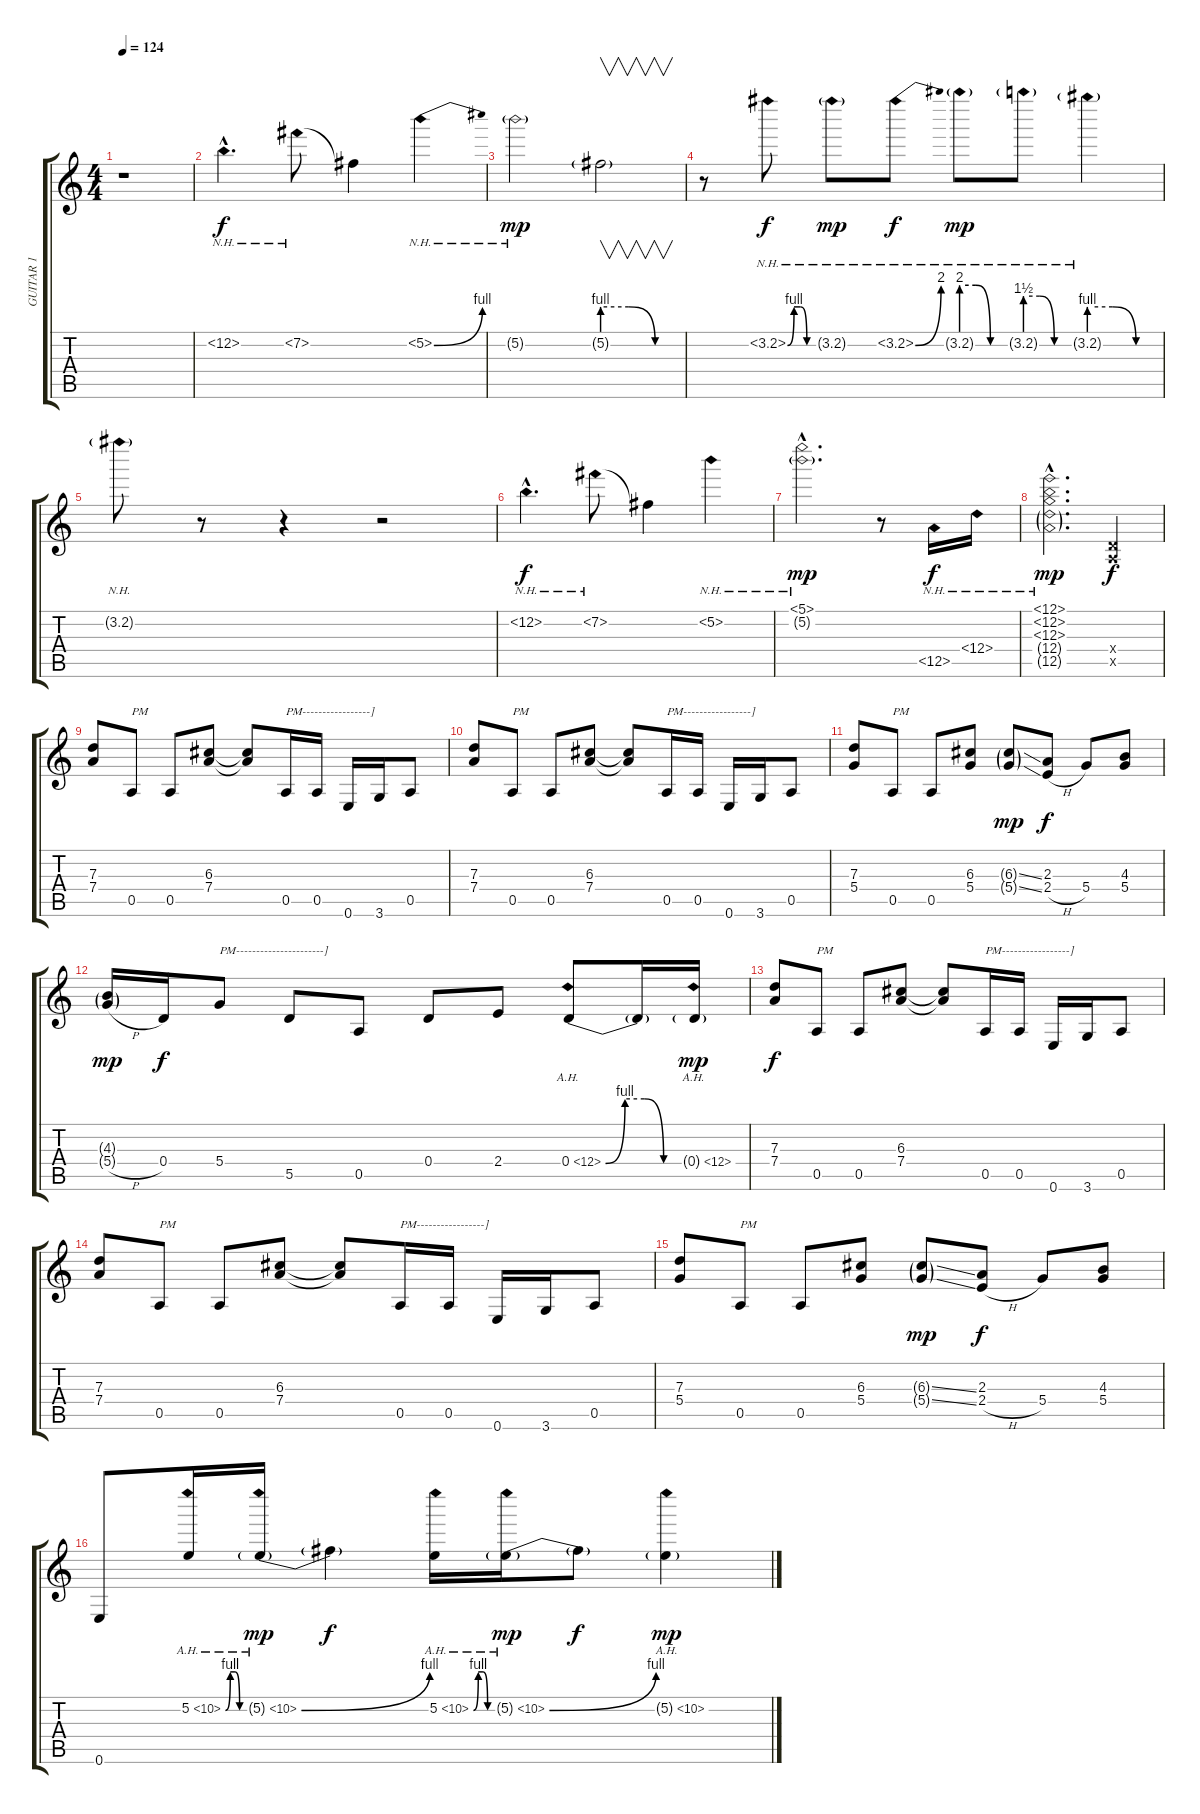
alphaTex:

\track ("GUITAR 1" "GUITAR 1") {instrument overdrivenguitar}
\staff {score tabs}
\tuning (E4 B3 G3 D3 A2 E2) {hide}
\ts (4 4)
\tempo 124
\clef g2
\ks c
r.1{dy f instrument overdrivenguitar} |
12.2{nh hac}.4{d} 7.2{nh}.8 7.2{t}.4 5.2{be (bend 0 0 60 4) nh}.4 |
5.2{nh g}.2{dy mp} 5.2{be (custom 0 4 20 4 40 0 60 0) g}.2{v} |
r.8 3.2{be (custom 0 0 15 4 30 4 45 0 60 0) nh}.8{dy f} 3.2{nh g}.8{dy mp} 3.2{be (bend 0 0 60 8) nh}.8{dy f} 3.2{be (custom 0 8 20 8 40 0 60 0) nh g}.8{dy mp} 3.2{be (custom 0 6 20 6 40 0 60 0) nh g}.8 3.2{be (custom 0 4 20 4 40 0 60 0) nh g}.4 |
3.2{nh g}.8 r.8 r.4 r.2 |
12.2{nh hac}.4{d dy f} 7.2{nh}.8 7.2{t}.4 5.2{nh}.4 |
(5.1{nh hac} 5.2{nh g hac}).2{d dy mp} r.8 12.5{nh}.16{dy f} 12.4{nh}.16 |
(12.1{nh hac} 12.2{nh hac} 12.3{nh hac} 12.4{nh g hac} 12.5{nh g hac}).2{d dy mp} (0.4{x} 0.5{x}).4{dy f} |
(7.3 7.4).8 0.5.8{txt "PM"} 0.5.8 (6.3 7.4).8 (6.3{t} 7.4{t}).8 0.5.16{txt "PM-----------------]"} 0.5.16 0.6.16 3.6.16 0.5.8 |
(7.3 7.4).8 0.5.8{txt "PM"} 0.5.8 (6.3 7.4).8 (6.3{t} 7.4{t}).8 0.5.16{txt "PM-----------------]"} 0.5.16 0.6.16 3.6.16 0.5.8 |
(7.3 5.4).8 0.5.8{txt "PM"} 0.5.8 (6.3 5.4).8 (6.3{ss g} 5.4{ss g}).8{dy mp} (2.3 2.4{h}).8{dy f} 5.4.8 (4.3 5.4).8 |
(4.3{g} 5.4{h g}).16{dy mp} 0.4.16{dy f} 5.4.8{txt "PM----------------------]"} 5.5.8 0.5.8 0.4.8 2.4.8 0.4{be (custom 0 0 15 4 30 4 45 0 60 0) ah 12}.8 0.4{t}.16 0.4{ah 12 g}.16{dy mp} |
(7.3 7.4).8{dy f} 0.5.8{txt "PM"} 0.5.8 (6.3 7.4).8 (6.3{t} 7.4{t}).8 0.5.16{txt "PM-----------------]"} 0.5.16 0.6.16 3.6.16 0.5.8 |
(7.3 7.4).8 0.5.8{txt "PM"} 0.5.8 (6.3 7.4).8 (6.3{t} 7.4{t}).8 0.5.16{txt "PM-----------------]"} 0.5.16 0.6.16 3.6.16 0.5.8 |
(7.3 5.4).8 0.5.8{txt "PM"} 0.5.8 (6.3 5.4).8 (6.3{ss g} 5.4{ss g}).8{dy mp} (2.3 2.4{h}).8{dy f} 5.4.8 (4.3 5.4).8 |
0.6.8 5.2{be (custom 0 0 15 4 30 4 45 0 60 0) ah 5}.16 5.2{be (bend 0 0 60 4) ah 5 g}.16{dy mp} 5.2{t}.4{dy f} 5.2{be (custom 0 0 15 4 30 4 45 0 60 0) ah 5}.16 5.2{be (bend 0 0 60 4) ah 5 g}.16{dy mp} 5.2{t}.8{dy f} 5.2{ah 5 g}.4{dy mp}
